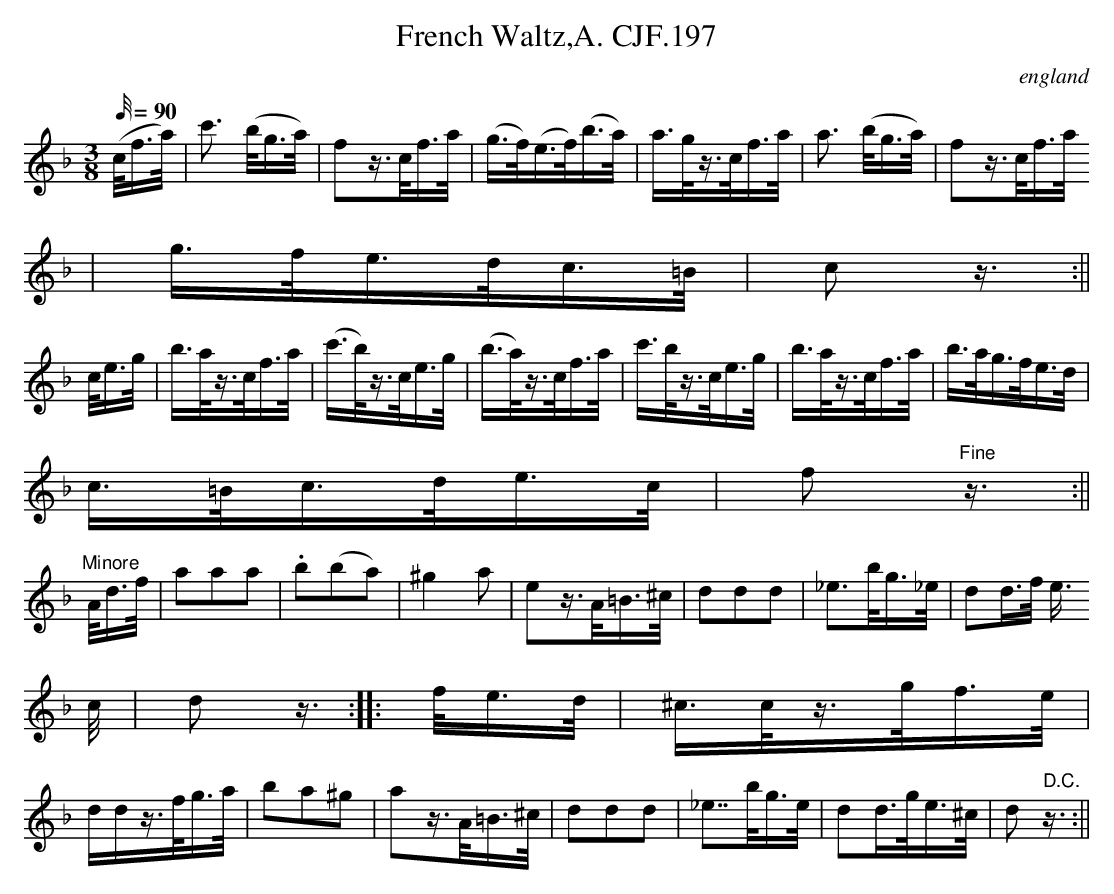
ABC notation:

X:1
T:French Waltz,A. CJF.197
O:england
M:3/8
L:1/32
Q:90
K:F
(cf3a)|c'6 (bg3a)|f4z3cf3a|(g3f)(e3f)(b3a)|a3gz3cf3a|a6 (bg3a)|f4z3cf3a
|
g3fe3dc3=B|c4z3:||
ce3g|b3az3cf3a|(c'3b)z3ce3g|(b3a)z3cf3a|c'3bz3ce3g|b3az3cf3a|b3ag3fe3d|
c3=Bc3de3c|f4"Fine"z3:||
"Minore"Ad3f|a4a4a4|.b4(b4a4)|^g8a4|e4z3A=B3^c|d4d4d4|_e6bg3_e|d4d3f e3
^
c|d4z3:||:fe3d|^c3cz3gf3e|
d2d2z3fg3a|b4a4^g4|a4z3A=B3^c|d4d4d4|_e7bg3e|d4d3ge3^c|d4" D.C."z3:||
